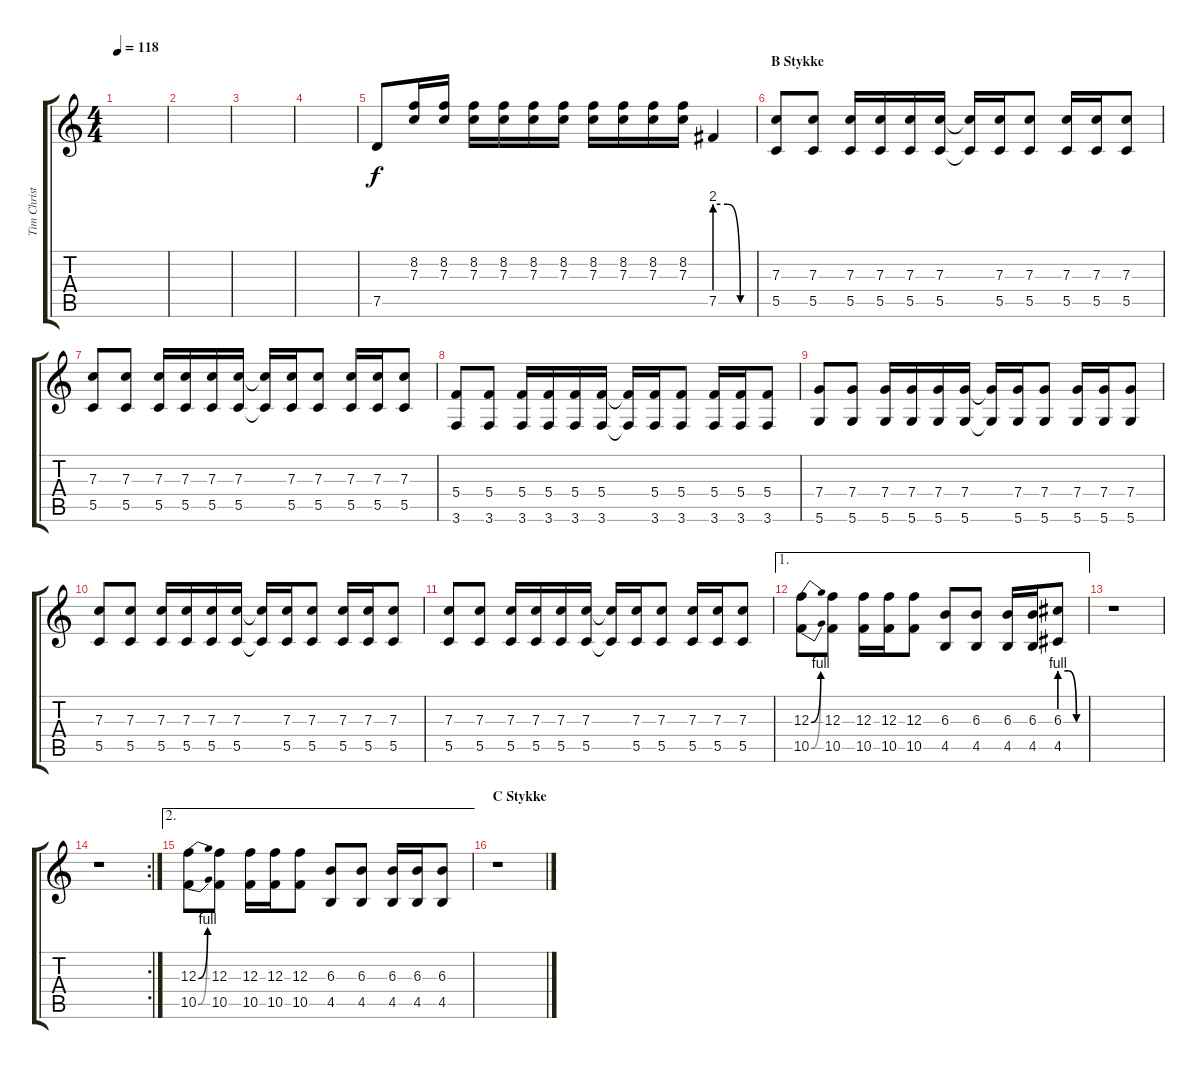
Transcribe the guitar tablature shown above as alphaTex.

\track ("Tim Christensen (Guitar 2)" "Tim Christ") {instrument distortionguitar}
\staff {score tabs}
\tuning (D4 A3 F3 C3 G2 D2) {hide}
\ts (4 4)
\tempo 118
\clef g2
\ks c
|
|
|
|
7.5.8 (8.2 7.3).16 (8.2 7.3).16 (8.2 7.3).16 (8.2 7.3).16 (8.2 7.3).16 (8.2 7.3).16 (8.2 7.3).16 (8.2 7.3).16 (8.2 7.3).16 (8.2 7.3).16 7.5{be (custom 0 8 20 8 40 0 60 0)}.4 |
\section ("" "B Stykke")
(7.3 5.5).8 (7.3 5.5).8 (7.3 5.5).16 (7.3 5.5).16 (7.3 5.5).16 (7.3 5.5).16 (7.3{t} 5.5{t}).16 (7.3 5.5).16 (7.3 5.5).8 (7.3 5.5).16 (7.3 5.5).16 (7.3 5.5).8 |
(7.3 5.5).8 (7.3 5.5).8 (7.3 5.5).16 (7.3 5.5).16 (7.3 5.5).16 (7.3 5.5).16 (7.3{t} 5.5{t}).16 (7.3 5.5).16 (7.3 5.5).8 (7.3 5.5).16 (7.3 5.5).16 (7.3 5.5).8 |
(5.4 3.6).8 (5.4 3.6).8 (5.4 3.6).16 (5.4 3.6).16 (5.4 3.6).16 (5.4 3.6).16 (5.4{t} 3.6{t}).16 (5.4 3.6).16 (5.4 3.6).8 (5.4 3.6).16 (5.4 3.6).16 (5.4 3.6).8 |
(7.4 5.6).8 (7.4 5.6).8 (7.4 5.6).16 (7.4 5.6).16 (7.4 5.6).16 (7.4 5.6).16 (7.4{t} 5.6{t}).16 (7.4 5.6).16 (7.4 5.6).8 (7.4 5.6).16 (7.4 5.6).16 (7.4 5.6).8 |
(7.3 5.5).8 (7.3 5.5).8 (7.3 5.5).16 (7.3 5.5).16 (7.3 5.5).16 (7.3 5.5).16 (7.3{t} 5.5{t}).16 (7.3 5.5).16 (7.3 5.5).8 (7.3 5.5).16 (7.3 5.5).16 (7.3 5.5).8 |
(7.3 5.5).8 (7.3 5.5).8 (7.3 5.5).16 (7.3 5.5).16 (7.3 5.5).16 (7.3 5.5).16 (7.3{t} 5.5{t}).16 (7.3 5.5).16 (7.3 5.5).8 (7.3 5.5).16 (7.3 5.5).16 (7.3 5.5).8 |
\ae 1
(12.3{be (bend 0 0 60 4)} 10.5{be (bend 0 0 60 4)}).8 (12.3 10.5).8 (12.3 10.5).16 (12.3 10.5).16 (12.3 10.5).8 (6.3 4.5).8 (6.3 4.5).8 (6.3 4.5).16 (6.3 4.5).16 (6.3{be (custom 0 4 20 4 40 0 60 0)} 4.5{be (custom 0 4 20 4 40 0 60 0)}).8 |
r.1 |
\rc 2
r.1 |
\ae 2
(12.3{be (bend 0 0 60 4)} 10.5{be (bend 0 0 60 4)}).8 (12.3 10.5).8 (12.3 10.5).16 (12.3 10.5).16 (12.3 10.5).8 (6.3 4.5).8 (6.3 4.5).8 (6.3 4.5).16 (6.3 4.5).16 (6.3 4.5).8 |
\section ("" "C Stykke")
r.1
